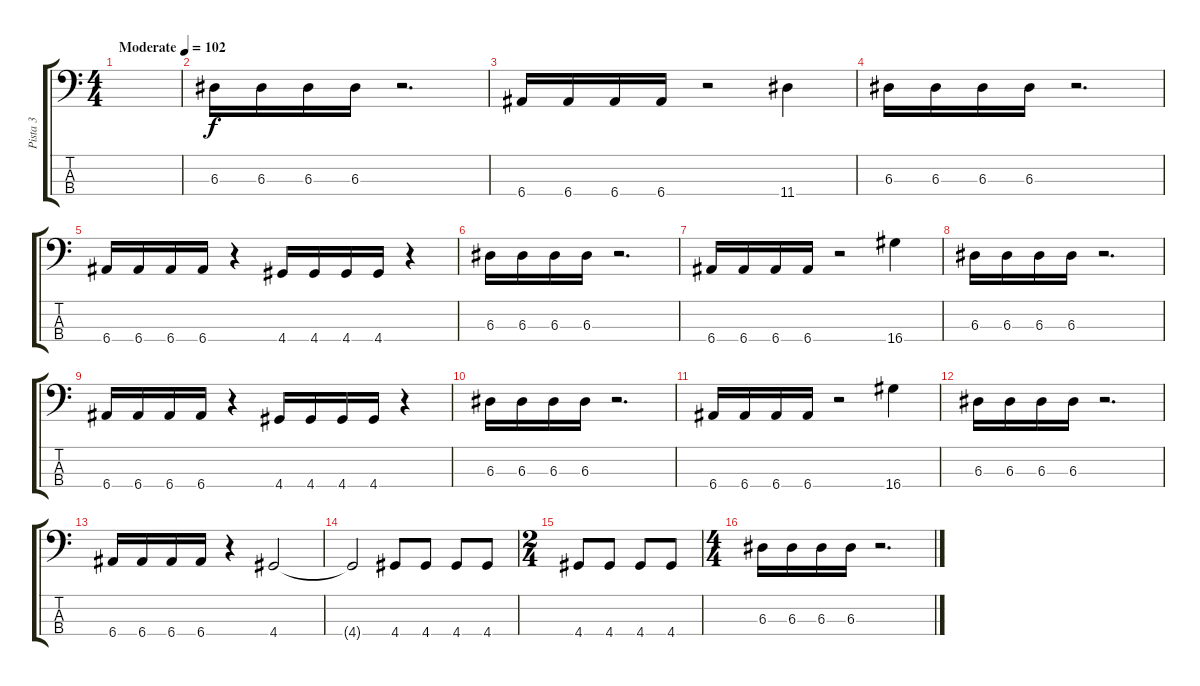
\track ("Pista 3" "Pista 3") {instrument electricbasspick}
\staff {score tabs}
\tuning (G2 D2 A1 E1) {hide}
\ts (4 4)
\tempo (102 "Moderate")
\clef f4
\ks c
|
6.3.16 6.3.16 6.3.16 6.3.16 r.2{d} |
6.4.16 6.4.16 6.4.16 6.4.16 r.2 11.4.4 |
6.3.16 6.3.16 6.3.16 6.3.16 r.2{d} |
6.4.16 6.4.16 6.4.16 6.4.16 r.4 4.4.16 4.4.16 4.4.16 4.4.16 r.4 |
6.3.16 6.3.16 6.3.16 6.3.16 r.2{d} |
6.4.16 6.4.16 6.4.16 6.4.16 r.2 16.4.4 |
6.3.16 6.3.16 6.3.16 6.3.16 r.2{d} |
6.4.16 6.4.16 6.4.16 6.4.16 r.4 4.4.16 4.4.16 4.4.16 4.4.16 r.4 |
6.3.16 6.3.16 6.3.16 6.3.16 r.2{d} |
6.4.16 6.4.16 6.4.16 6.4.16 r.2 16.4.4 |
6.3.16 6.3.16 6.3.16 6.3.16 r.2{d} |
6.4.16 6.4.16 6.4.16 6.4.16 r.4 4.4.2 |
4.4{t}.2 4.4.8 4.4.8 4.4.8 4.4.8 |
\ts (2 4)
4.4.8 4.4.8 4.4.8 4.4.8 |
\ts (4 4)
6.3.16 6.3.16 6.3.16 6.3.16 r.2{d}
